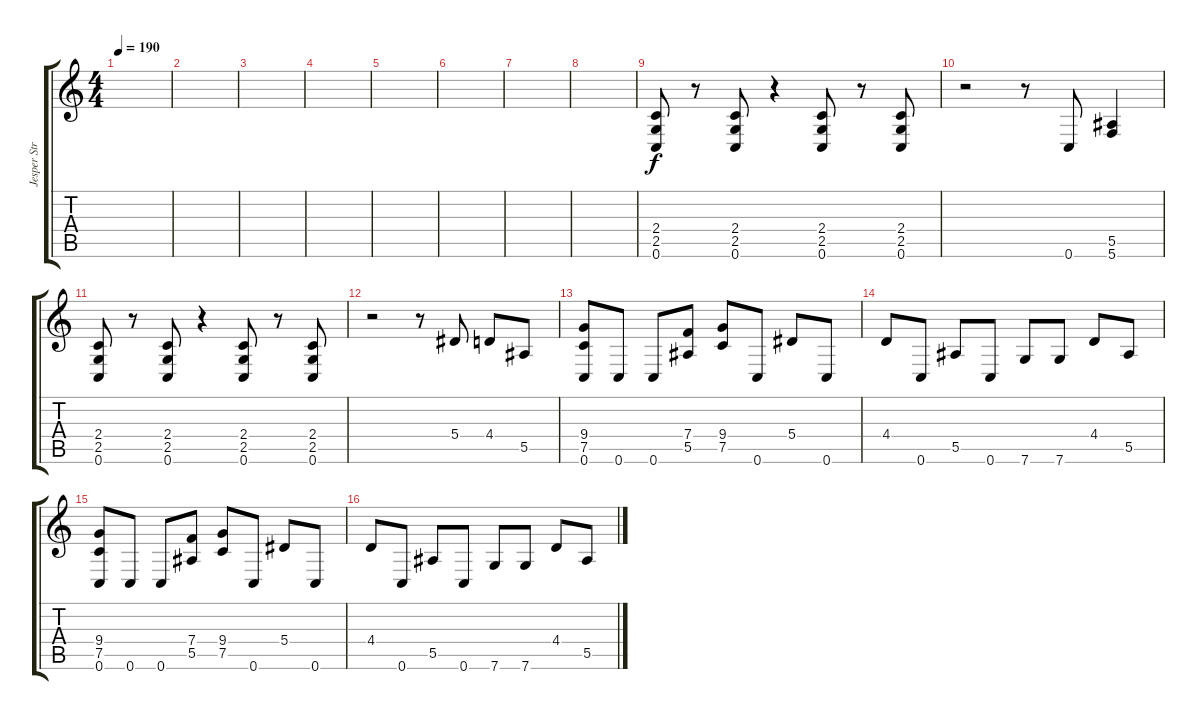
\track ("Jesper Strömblad" "Jesper Str") {instrument distortionguitar}
\staff {score tabs}
\tuning (C4 G3 Eb3 Bb2 F2 C2) {hide}
\ts (4 4)
\tempo 190
\clef g2
\ks c
|
|
|
|
|
|
|
|
(2.4 2.5 0.6).8 r.8 (2.4 2.5 0.6).8 r.4 (2.4 2.5 0.6).8 r.8 (2.4 2.5 0.6).8 |
r.2 r.8 0.6.8 (5.5 5.6).4 |
(2.4 2.5 0.6).8 r.8 (2.4 2.5 0.6).8 r.4 (2.4 2.5 0.6).8 r.8 (2.4 2.5 0.6).8 |
r.2 r.8 5.4.8 4.4.8 5.5.8 |
(9.4 7.5 0.6).8 0.6.8 0.6.8 (7.4 5.5).8 (9.4 7.5).8 0.6.8 5.4.8 0.6.8 |
4.4.8 0.6.8 5.5.8 0.6.8 7.6.8 7.6.8 4.4.8 5.5.8 |
(9.4 7.5 0.6).8 0.6.8 0.6.8 (7.4 5.5).8 (9.4 7.5).8 0.6.8 5.4.8 0.6.8 |
4.4.8 0.6.8 5.5.8 0.6.8 7.6.8 7.6.8 4.4.8 5.5.8
